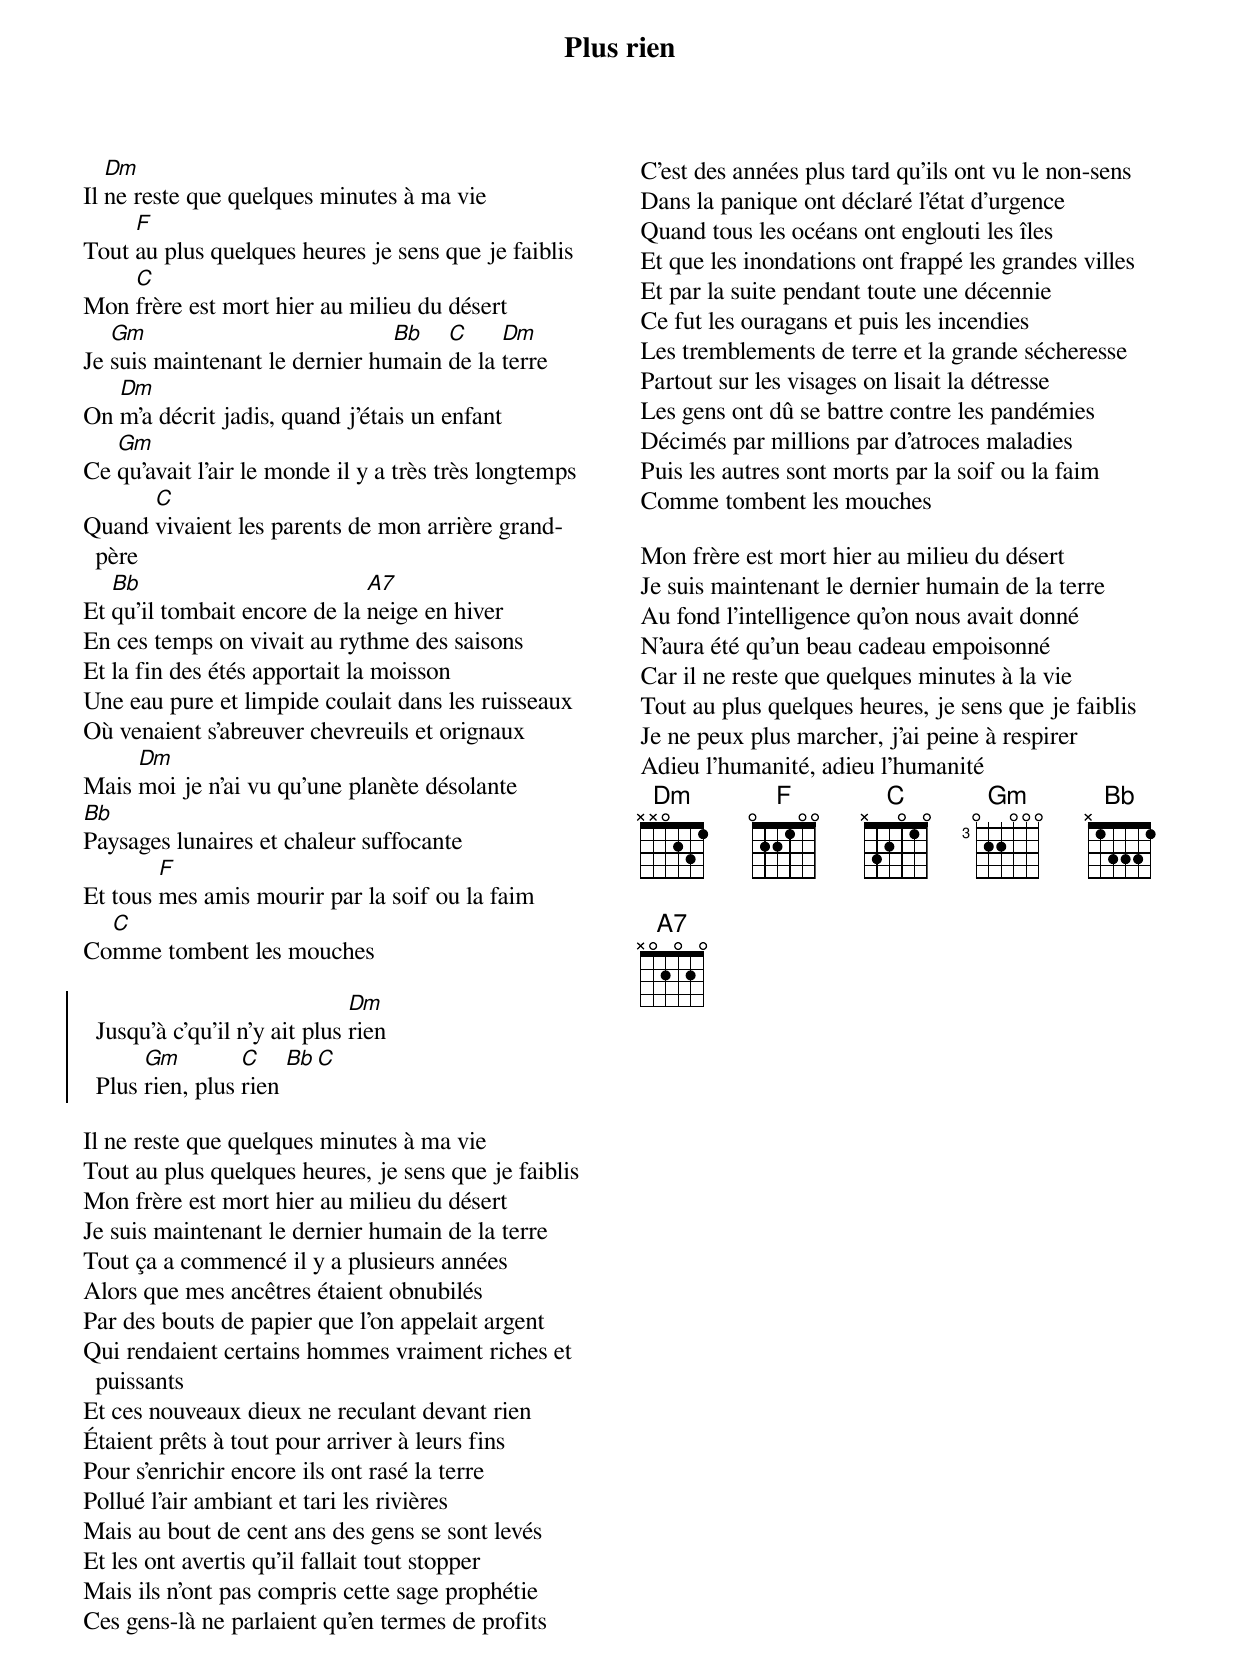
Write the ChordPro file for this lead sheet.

{title: Plus rien}
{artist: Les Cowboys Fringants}
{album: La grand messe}
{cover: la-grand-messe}
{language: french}
{columns: 2}
{define: Dm frets X X 0 2 3 1}
{define: F base-fret 1 frets 0 2 2 1 0 0}
{define: C frets X 3 2 0 1 0}
{define: Gm base-fret 3 frets 0 2 2 0 0 0}
{define: B& base-fret 1 frets X 0 2 2 2 0}
{define: A7 frets X 0 2 0 2 0}

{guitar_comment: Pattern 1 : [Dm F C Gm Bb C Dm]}
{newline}
Il [Dm]ne reste que quelques minutes à ma vie
Tout [F]au plus quelques heures je sens que je faiblis
Mon [C]frère est mort hier au milieu du désert
Je [Gm]suis maintenant le dernier hu[Bb]main [C]de la [Dm]terre
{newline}
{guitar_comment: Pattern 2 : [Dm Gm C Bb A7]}
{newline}
On [Dm]m'a décrit jadis, quand j'étais un enfant
Ce [Gm]qu'avait l'air le monde il y a très très longtemps
Quand [C]vivaient les parents de mon arrière grand-père
Et [Bb]qu'il tombait encore de la [A7]neige en hiver
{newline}
En ces temps on vivait au rythme des saisons
Et la fin des étés apportait la moisson
Une eau pure et limpide coulait dans les ruisseaux
Où venaient s'abreuver chevreuils et orignaux
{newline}
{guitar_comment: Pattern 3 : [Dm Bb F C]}
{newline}
Mais [Dm]moi je n'ai vu qu'une planète désolante
[Bb]Paysages lunaires et chaleur suffocante
Et tous [F]mes amis mourir par la soif ou la faim
Co[C]mme tombent les mouches

{start_of_chorus}
  Jusqu'à c'qu'il n'y ait plus [Dm]rien
  Plus [Gm]rien, plus [C]rien [Bb C]
{end_of_chorus}

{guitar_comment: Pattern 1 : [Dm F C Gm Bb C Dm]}
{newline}
Il ne reste que quelques minutes à ma vie
Tout au plus quelques heures, je sens que je faiblis
Mon frère est mort hier au milieu du désert
Je suis maintenant le dernier humain de la terre
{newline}
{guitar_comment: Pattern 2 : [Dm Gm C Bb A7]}
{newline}
Tout ça a commencé il y a plusieurs années
Alors que mes ancêtres étaient obnubilés
Par des bouts de papier que l'on appelait argent
Qui rendaient certains hommes vraiment riches et puissants
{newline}
Et ces nouveaux dieux ne reculant devant rien
Étaient prêts à tout pour arriver à leurs fins
Pour s'enrichir encore ils ont rasé la terre
Pollué l'air ambiant et tari les rivières
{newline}
Mais au bout de cent ans des gens se sont levés
Et les ont avertis qu'il fallait tout stopper
Mais ils n'ont pas compris cette sage prophétie
Ces gens-là ne parlaient qu'en termes de profits
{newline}
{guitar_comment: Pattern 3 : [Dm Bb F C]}
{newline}
C'est des années plus tard qu'ils ont vu le non-sens
Dans la panique ont déclaré l'état d'urgence
Quand tous les océans ont englouti les îles
Et que les inondations ont frappé les grandes villes
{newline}
Et par la suite pendant toute une décennie
Ce fut les ouragans et puis les incendies
Les tremblements de terre et la grande sécheresse
Partout sur les visages on lisait la détresse
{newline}
Les gens ont dû se battre contre les pandémies
Décimés par millions par d'atroces maladies
Puis les autres sont morts par la soif ou la faim
Comme tombent les mouches
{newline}
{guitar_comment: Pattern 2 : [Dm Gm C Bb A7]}

Mon frère est mort hier au milieu du désert
Je suis maintenant le dernier humain de la terre
Au fond l'intelligence qu'on nous avait donné
N'aura été qu'un beau cadeau empoisonné
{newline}
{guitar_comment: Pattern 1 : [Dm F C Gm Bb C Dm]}
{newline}
Car il ne reste que quelques minutes à la vie
Tout au plus quelques heures, je sens que je faiblis
Je ne peux plus marcher, j'ai peine à respirer
Adieu l'humanité, adieu l'humanité
